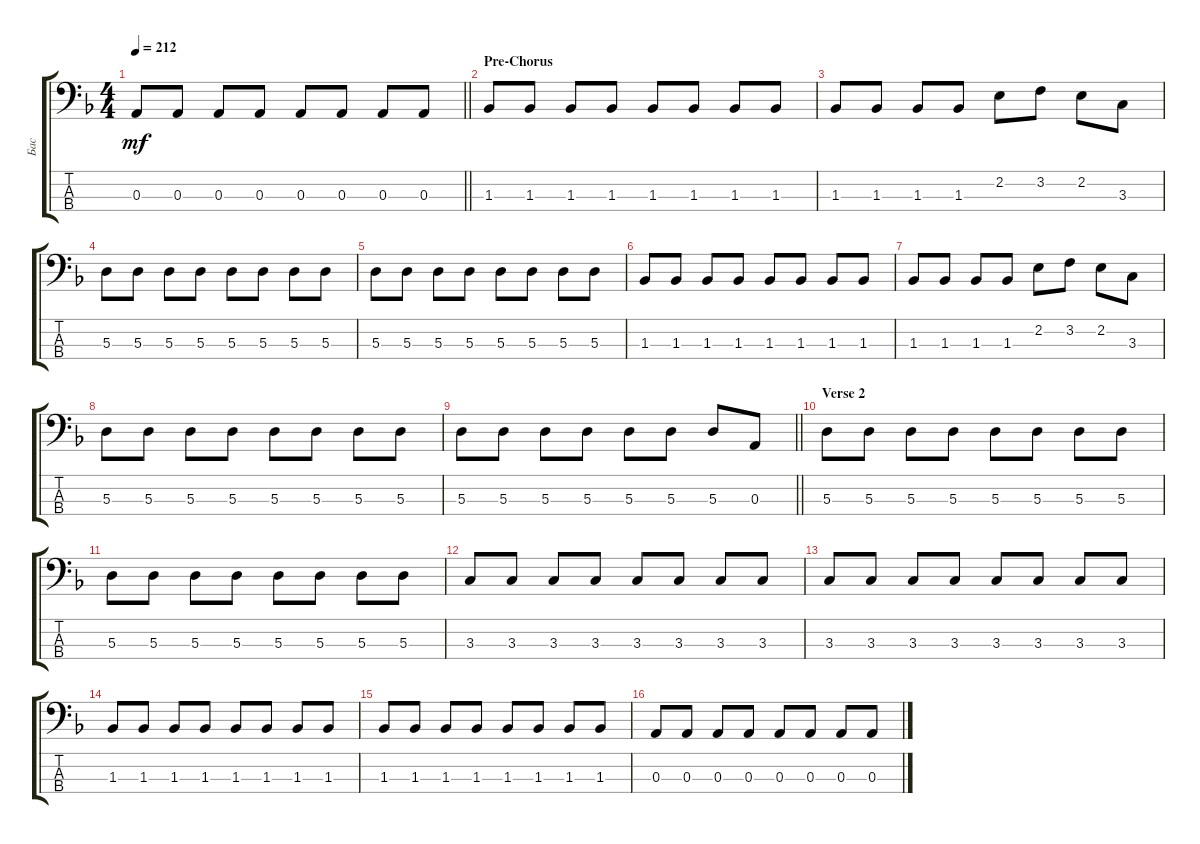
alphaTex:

\track ("Бас" "Бас") {instrument electricbassfinger}
\staff {score tabs}
\tuning (G2 D2 A1 E1) {hide}
\ts (4 4)
\tempo 212
\clef f4
\barLineRight lightlight
\ks dminor
0.3.8{dy mf} 0.3.8 0.3.8 0.3.8 0.3.8 0.3.8 0.3.8 0.3.8 |
\section ("" "Pre-Chorus")
1.3.8 1.3.8 1.3.8 1.3.8 1.3.8 1.3.8 1.3.8 1.3.8 |
1.3.8 1.3.8 1.3.8 1.3.8 2.2.8 3.2.8 2.2.8 3.3.8 |
5.3.8 5.3.8 5.3.8 5.3.8 5.3.8 5.3.8 5.3.8 5.3.8 |
5.3.8 5.3.8 5.3.8 5.3.8 5.3.8 5.3.8 5.3.8 5.3.8 |
1.3.8 1.3.8 1.3.8 1.3.8 1.3.8 1.3.8 1.3.8 1.3.8 |
1.3.8 1.3.8 1.3.8 1.3.8 2.2.8 3.2.8 2.2.8 3.3.8 |
5.3.8 5.3.8 5.3.8 5.3.8 5.3.8 5.3.8 5.3.8 5.3.8 |
\barLineRight lightlight
5.3.8 5.3.8 5.3.8 5.3.8 5.3.8 5.3.8 5.3.8 0.3.8 |
\section ("" "Verse 2")
5.3.8 5.3.8 5.3.8 5.3.8 5.3.8 5.3.8 5.3.8 5.3.8 |
5.3.8 5.3.8 5.3.8 5.3.8 5.3.8 5.3.8 5.3.8 5.3.8 |
3.3.8 3.3.8 3.3.8 3.3.8 3.3.8 3.3.8 3.3.8 3.3.8 |
3.3.8 3.3.8 3.3.8 3.3.8 3.3.8 3.3.8 3.3.8 3.3.8 |
1.3.8 1.3.8 1.3.8 1.3.8 1.3.8 1.3.8 1.3.8 1.3.8 |
1.3.8 1.3.8 1.3.8 1.3.8 1.3.8 1.3.8 1.3.8 1.3.8 |
0.3.8 0.3.8 0.3.8 0.3.8 0.3.8 0.3.8 0.3.8 0.3.8
